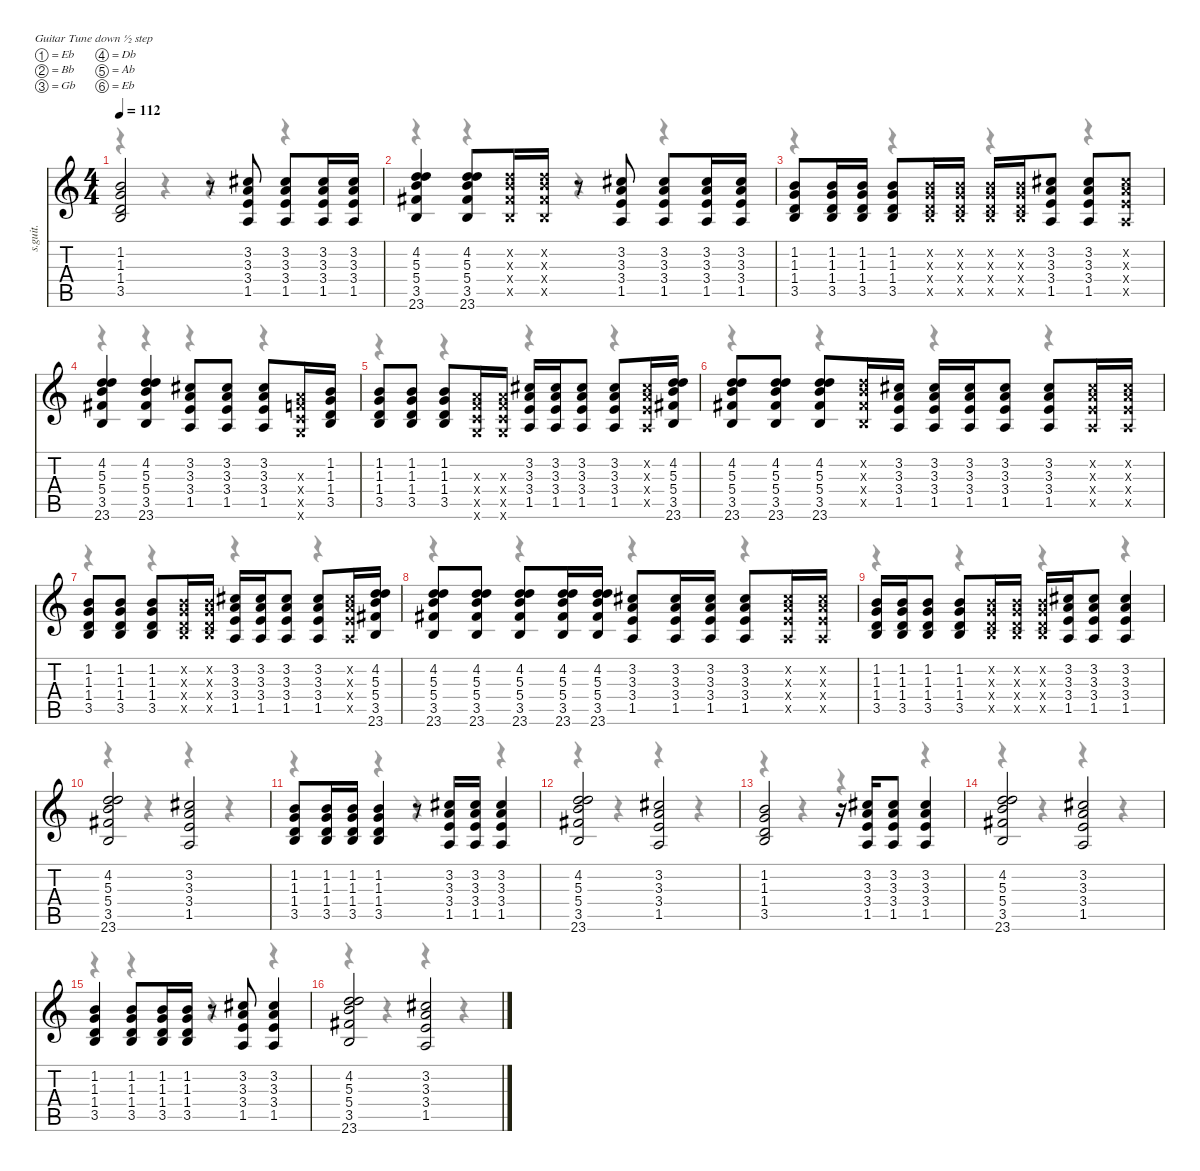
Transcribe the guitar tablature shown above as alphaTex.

\defaultSystemsLayout 4
\hideDynamics
\bracketExtendMode nobrackets
\otherSystemsTrackNameOrientation horizontal
\track ("Acoustic - Dave Mason" "s.guit.") {instrument acousticguitarsteel}
\staff {score tabs}
\tuning (Eb4 Bb3 Gb3 Db3 Ab2 Eb2)
\voice
\ts (4 4)
\tempo 112
\clef g2
\ks c
(1.2 1.3 1.4 3.5).2{dy f beam Up} r.8{beam Up} (3.2{acc #} 3.3 3.4 1.5).8{beam Up} (3.2{acc #} 3.3 3.4 1.5).8{beam Up} (3.2{acc #} 3.3 3.4 1.5).16{beam Up} (3.2{acc #} 3.3 3.4 1.5).16{beam Up} |
(23.6 4.2 5.3 5.4{acc #} 3.5).4{beam Up} (23.6 4.2 5.3 5.4{acc #} 3.5).8{beam Up} (4.2{x} 5.3{x} 5.4{x acc #} 3.5{x}).16{beam Up} (4.2{x} 5.3{x} 5.4{x acc #} 3.5{x}).16{beam Up} r.8{beam Up} (3.2{acc #} 3.3 3.4 1.5).8{beam Up} (3.2{acc #} 3.3 3.4 1.5).8{beam Up} (3.2{acc #} 3.3 3.4 1.5).16{beam Up} (3.2{acc #} 3.3 3.4 1.5).16{beam Up} |
(1.2 1.3 1.4 3.5).8{beam Up} (1.2 1.3 1.4 3.5).16{beam Up} (1.2 1.3 1.4 3.5).16{beam Up} (1.2 1.3 1.4 3.5).8{beam Up} (1.2{x} 1.3{x} 1.4{x} 3.5{x}).16{beam Up} (1.2{x} 1.3{x} 1.4{x} 3.5{x}).16{beam Up} (1.2{x} 1.3{x} 1.4{x} 3.5{x}).16{beam Up} (1.2{x} 1.3{x} 1.4{x} 3.5{x}).16{beam Up} (3.2{acc #} 3.3 3.4 1.5).8{beam Up} (3.2{acc #} 3.3 3.4 1.5).8{beam Up} (3.2{x acc #} 3.3{x} 3.4{x} 1.5{x}).8{beam Up} |
(23.6 4.2 5.3 5.4{acc #} 3.5).4{beam Up} (23.6 4.2 5.3 5.4{acc #} 3.5).4{beam Up} (3.2{acc #} 3.3 3.4 1.5).8{beam Up} (3.2{acc #} 3.3 3.4 1.5).8{beam Up} (3.2{acc #} 3.3 3.4 1.5).8{beam Up} (3.3{x} 4.4{x} 4.5{x} 4.6{x}).16{beam Up} (1.2 1.3 1.4 3.5).16{beam Up} |
(1.2 1.3 1.4 3.5).8{beam Up} (1.2 1.3 1.4 3.5).8{beam Up} (1.2 1.3 1.4 3.5).8{beam Up} (3.3{x} 4.4{x} 4.5{x} 4.6{x}).16{beam Up} (3.3{x} 4.4{x} 4.5{x} 4.6{x}).16{beam Up} (3.2{acc #} 3.3 3.4 1.5).16{beam Up} (3.2{acc #} 3.3 3.4 1.5).16{beam Up} (3.2{acc #} 3.3 3.4 1.5).8{beam Up} (3.2{acc #} 3.3 3.4 1.5).8{beam Up} (3.2{x acc #} 3.3{x} 3.4{x} 1.5{x}).16{beam Up} (23.6 4.2 5.3 5.4{acc #} 3.5).16{beam Up} |
(23.6 4.2 5.3 5.4{acc #} 3.5).8{beam Up} (23.6 4.2 5.3 5.4{acc #} 3.5).8{beam Up} (23.6 4.2 5.3 5.4{acc #} 3.5).8{beam Up} (4.2{x} 5.3{x} 5.4{x acc #} 3.5{x}).16{beam Up} (3.2{acc #} 3.3 3.4 1.5).16{beam Up} (3.2{acc #} 3.3 3.4 1.5).16{beam Up} (3.2{acc #} 3.3 3.4 1.5).16{beam Up} (3.2{acc #} 3.3 3.4 1.5).8{beam Up} (3.2{acc #} 3.3 3.4 1.5).8{beam Up} (3.2{x acc #} 3.3{x} 3.4{x} 1.5{x}).16{beam Up} (3.2{x acc #} 3.3{x} 3.4{x} 1.5{x}).16{beam Up} |
(1.2 1.3 1.4 3.5).8{beam Up} (1.2 1.3 1.4 3.5).8{beam Up} (1.2 1.3 1.4 3.5).8{beam Up} (1.2{x} 1.3{x} 1.4{x} 3.5{x}).16{beam Up} (1.2{x} 1.3{x} 1.4{x} 3.5{x}).16{beam Up} (3.2{acc #} 3.3 3.4 1.5).16{beam Up} (3.2{acc #} 3.3 3.4 1.5).16{beam Up} (3.2{acc #} 3.3 3.4 1.5).8{beam Up} (3.2{acc #} 3.3 3.4 1.5).8{beam Up} (3.2{x acc #} 3.3{x} 3.4{x} 1.5{x}).16{beam Up} (23.6 4.2 5.3 5.4{acc #} 3.5).16{beam Up} |
(23.6 4.2 5.3 5.4{acc #} 3.5).8{beam Up} (23.6 4.2 5.3 5.4{acc #} 3.5).8{beam Up} (23.6 4.2 5.3 5.4{acc #} 3.5).8{beam Up} (23.6 4.2 5.3 5.4{acc #} 3.5).16{beam Up} (23.6 4.2 5.3 5.4{acc #} 3.5).16{beam Up} (3.2{acc #} 3.3 3.4 1.5).8{beam Up} (3.2{acc #} 3.3 3.4 1.5).16{beam Up} (3.2{acc #} 3.3 3.4 1.5).16{beam Up} (3.2{acc #} 3.3 3.4 1.5).8{beam Up} (3.2{x acc #} 3.3{x} 3.4{x} 1.5{x}).16{beam Up} (3.2{x acc #} 3.3{x} 3.4{x} 1.5{x}).16{beam Up} |
(1.2 1.3 1.4 3.5).16{beam Up} (1.2 1.3 1.4 3.5).16{beam Up} (1.2 1.3 1.4 3.5).8{beam Up} (1.2 1.3 1.4 3.5).8{beam Up} (1.2{x} 1.3{x} 1.4{x} 3.5{x}).16{beam Up} (1.2{x} 1.3{x} 1.4{x} 3.5{x}).16{beam Up} (1.2{x} 1.3{x} 1.4{x} 3.5{x}).16{beam Up} (3.2{acc #} 3.3 3.4 1.5).16{beam Up} (3.2{acc #} 3.3 3.4 1.5).8{beam Up} (3.2{acc #} 3.3 3.4 1.5).4{beam Up} |
(23.6 4.2 5.3 5.4{acc #} 3.5).2{beam Up} (3.2{acc #} 3.3 3.4 1.5).2{beam Up} |
(1.2 1.3 1.4 3.5).8{beam Up} (1.2 1.3 1.4 3.5).16{beam Up} (1.2 1.3 1.4 3.5).16{beam Up} (1.2 1.3 1.4 3.5).4{beam Up} r.8{beam Up} (3.2{acc #} 3.3 3.4 1.5).16{beam Up} (3.2{acc #} 3.3 3.4 1.5).16{beam Up} (3.2{acc #} 3.3 3.4 1.5).4{beam Up} |
(23.6 4.2 5.3 5.4{acc #} 3.5).2{beam Up} (3.2{acc #} 3.3 3.4 1.5).2{beam Up} |
(1.2 1.3 1.4 3.5).2{beam Up} r.16{beam Up} (3.2{acc #} 3.3 3.4 1.5).16{beam Up} (3.2{acc #} 3.3 3.4 1.5).8{beam Up} (3.2{acc #} 3.3 3.4 1.5).4{beam Up} |
(23.6 4.2 5.3 5.4{acc #} 3.5).2{beam Up} (3.2{acc #} 3.3 3.4 1.5).2{beam Up} |
(1.2 1.3 1.4 3.5).4{beam Up} (1.2 1.3 1.4 3.5).8{beam Up} (1.2 1.3 1.4 3.5).16{beam Up} (1.2 1.3 1.4 3.5).16{beam Up} r.8{beam Up} (3.2{acc #} 3.3 3.4 1.5).8{beam Up} (3.2{acc #} 3.3 3.4 1.5).4{beam Up} |
(23.6 4.2 5.3 5.4{acc #} 3.5).2{beam Up} (3.2{acc #} 3.3 3.4 1.5).2{beam Up}
\voice
\clef g2
\ottava regular
\simile none
\ks c
r.4{dy mf beam Down} r.4{beam Down} r.4{beam Down} r.4{beam Down} |
r.4{beam Down} r.4{beam Down} r.4{beam Down} r.4{beam Down} |
r.4{beam Down} r.4{beam Down} r.4{beam Down} r.4{beam Down} |
r.4{beam Down} r.4{beam Down} r.4{beam Down} r.4{beam Down} |
r.4{beam Down} r.4{beam Down} r.4{beam Down} r.4{beam Down} |
r.4{beam Down} r.4{beam Down} r.4{beam Down} r.4{beam Down} |
r.4{beam Down} r.4{beam Down} r.4{beam Down} r.4{beam Down} |
r.4{beam Down} r.4{beam Down} r.4{beam Down} r.4{beam Down} |
r.4{beam Down} r.4{beam Down} r.4{beam Down} r.4{beam Down} |
r.4{beam Down} r.4{beam Down} r.4{beam Down} r.4{beam Down} |
r.4{beam Down} r.4{beam Down} r.4{beam Down} r.4{beam Down} |
r.4{beam Down} r.4{beam Down} r.4{beam Down} r.4{beam Down} |
r.4{beam Down} r.4{beam Down} r.4{beam Down} r.4{beam Down} |
r.4{beam Down} r.4{beam Down} r.4{beam Down} r.4{beam Down} |
r.4{beam Down} r.4{beam Down} r.4{beam Down} r.4{beam Down} |
r.4{beam Down} r.4{beam Down} r.4{beam Down} r.4{beam Down}
